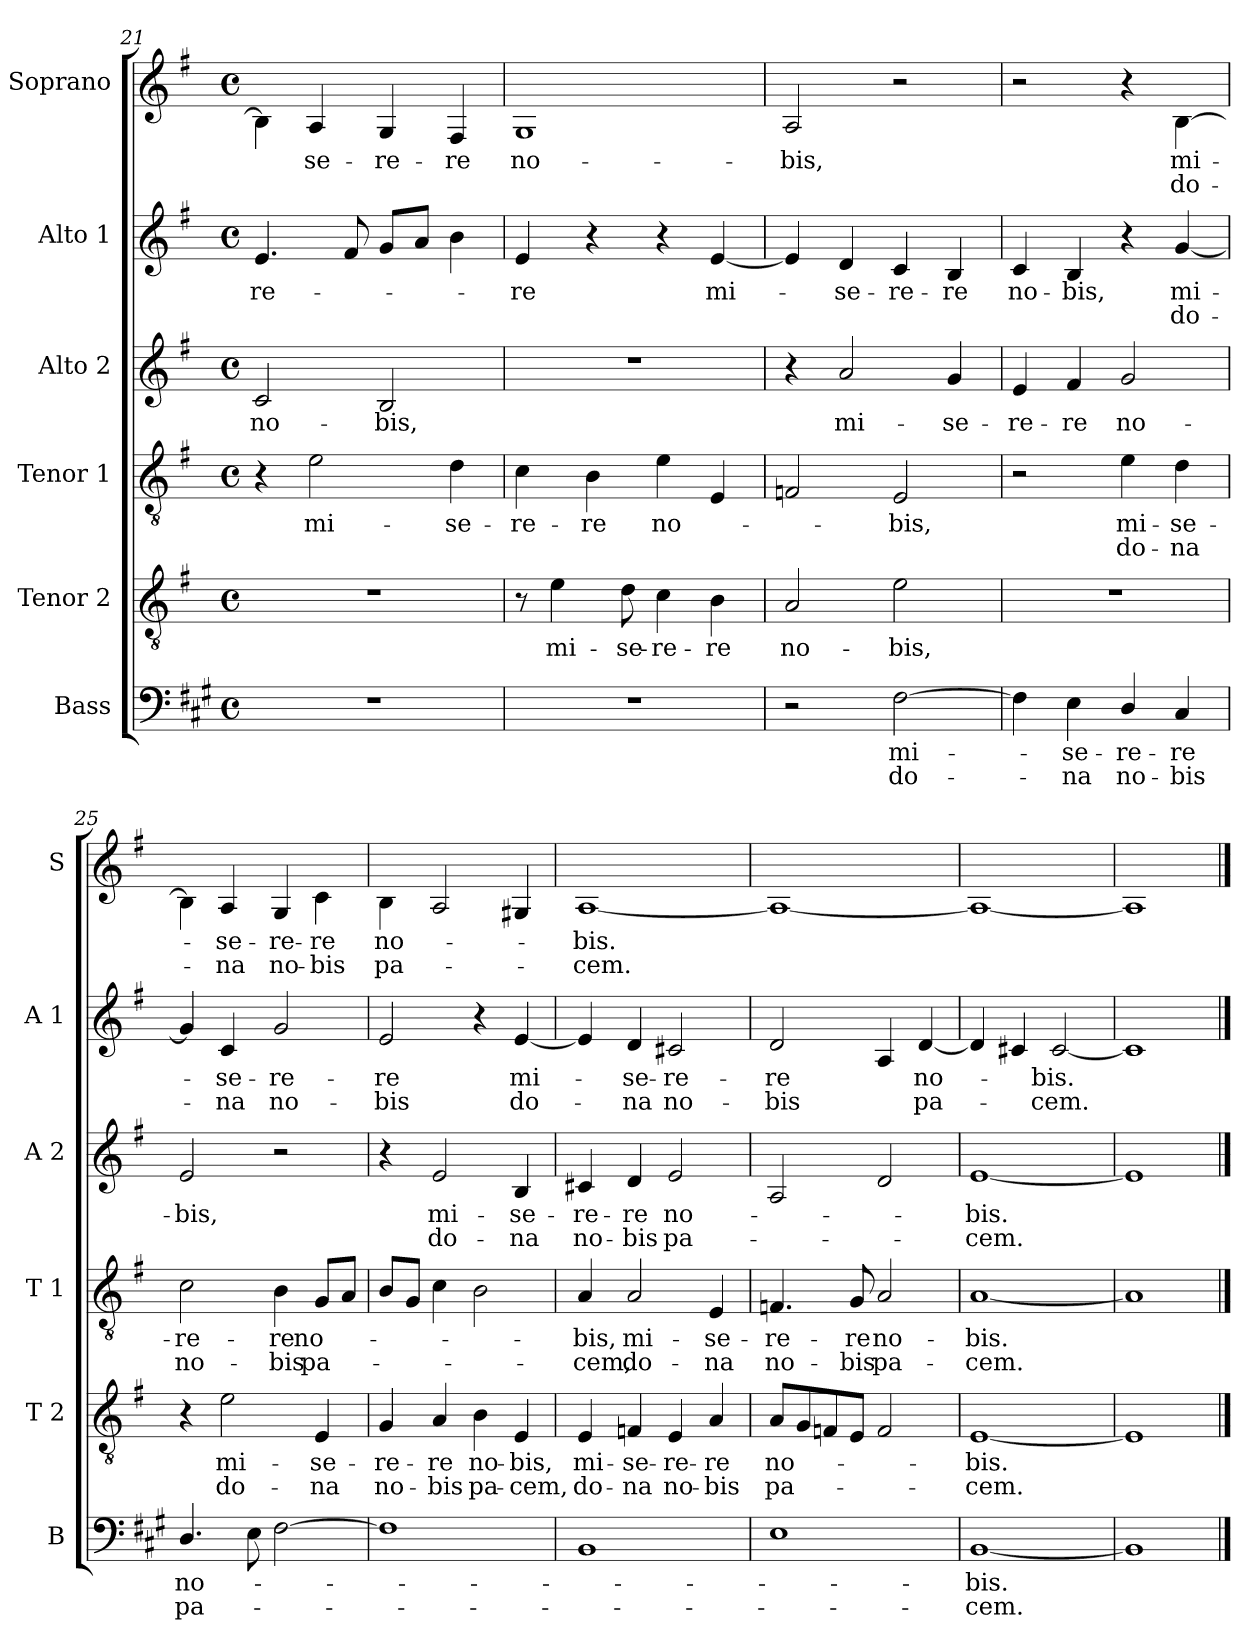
**kern	**text	**text	**kern	**text	**text	**kern	**text	**text	**kern	**text	**text	**kern	**text	**text	**kern	**text	**text
*part6	*part6	*part6	*part5	*part5	*part5	*part4	*part4	*part4	*part3	*part3	*part3	*part2	*part2	*part2	*part1	*part1	*part1
*staff6	*staff6	*staff6	*staff5	*staff5	*staff5	*staff4	*staff4	*staff4	*staff3	*staff3	*staff3	*staff2	*staff2	*staff2	*staff1	*staff1	*staff1
*I"Bass	*	*	*I"Tenor 2	*	*	*I"Tenor 1	*	*	*I"Alto 2	*	*	*I"Alto 1	*	*	*I"Soprano	*	*
*I'B	*	*	*I'T 2	*	*	*I'T 1	*	*	*I'A 2	*	*	*I'A 1	*	*	*I'S	*	*
*clefF4	*	*	*clefGv2	*	*	*clefGv2	*	*	*clefG2	*	*	*clefG2	*	*	*clefG2	*	*
*ITrd1c2	*	*	*	*	*	*	*	*	*	*	*	*	*	*	*ITrd-7c-12	*	*
*k[f#]	*	*	*k[f#]	*	*	*k[f#]	*	*	*k[f#]	*	*	*k[f#]	*	*	*k[f#]	*	*
*e:	*	*	*e:	*	*	*e:	*	*	*e:	*	*	*e:	*	*	*e:	*	*
*M4/4	*	*	*M4/4	*	*	*M4/4	*	*	*M4/4	*	*	*M4/4	*	*	*M4/4	*	*
*met(c)	*	*	*met(c)	*	*	*met(c)	*	*	*met(c)	*	*	*met(c)	*	*	*met(c)	*	*
=21	=21	=21	=21	=21	=21	=21	=21	=21	=21	=21	=21	=21	=21	=21	=21	=21	=21
1r	.	.	1r	.	.	4r	.	.	2c/	no-	.	4.e/	-re-	.	4b\]	.	.
.	.	.	.	.	.	2e\	mi-	.	.	.	.	.	.	.	4a/	-se-	.
.	.	.	.	.	.	.	.	.	.	.	.	8f#/	.	.	.	.	.
.	.	.	.	.	.	.	.	.	2B/	-bis,	.	8g/L	.	.	4g/	-re-	.
.	.	.	.	.	.	.	.	.	.	.	.	8a/J	.	.	.	.	.
.	.	.	.	.	.	4d\	-se-	.	.	.	.	4b\	.	.	4f#/	-re	.
=22	=22	=22	=22	=22	=22	=22	=22	=22	=22	=22	=22	=22	=22	=22	=22	=22	=22
1r	.	.	8r	.	.	4c\	-re-	.	1r	.	.	4e/	-re	.	1g	no-	.
.	.	.	4e\	mi-	.	.	.	.	.	.	.	.	.	.	.	.	.
.	.	.	.	.	.	4B\	-re	.	.	.	.	4r	.	.	.	.	.
.	.	.	8d\	-se-	.	.	.	.	.	.	.	.	.	.	.	.	.
.	.	.	4c\	-re-	.	4e\	no-	.	.	.	.	4r	.	.	.	.	.
.	.	.	4B\	-re	.	4E/	.	.	.	.	.	[4e/	mi-	.	.	.	.
=23	=23	=23	=23	=23	=23	=23	=23	=23	=23	=23	=23	=23	=23	=23	=23	=23	=23
2r	.	.	2A/	no-	.	2Fn/	.	.	4r	.	.	4e/]	.	.	2a/	-bis,	.
.	.	.	.	.	.	.	.	.	2a/	mi-	.	4d/	-se-	.	.	.	.
[2E\	mi-	do-	2e\	-bis,	.	2E/	-bis,	.	.	.	.	4c/	-re-	.	2r	.	.
.	.	.	.	.	.	.	.	.	4g/	-se-	.	4B/	-re	.	.	.	.
=24	=24	=24	=24	=24	=24	=24	=24	=24	=24	=24	=24	=24	=24	=24	=24	=24	=24
4E\]	.	.	1r	.	.	2r	.	.	4e/	-re-	.	4c/	no-	.	2r	.	.
4D\	-se-	-na	.	.	.	.	.	.	4f#/	-re	.	4B/	-bis,	.	.	.	.
4C/	-re-	no-	.	.	.	4e\	mi-	do-	2g/	no-	.	4r	.	.	4r	.	.
4BB/	-re	-bis	.	.	.	4d\	-se-	-na	.	.	.	[4g/	mi-	do-	[4b\	mi-	do-
!!LO:LB:g=z
=25	=25	=25	=25	=25	=25	=25	=25	=25	=25	=25	=25	=25	=25	=25	=25	=25	=25
4.C/	no-	pa-	4r	.	.	2c\	-re-	no-	2e/	-bis,	.	4g/]	.	.	4b\]	.	.
.	.	.	2e\	mi-	do-	.	.	.	.	.	.	4c/	-se-	-na	4a/	-se-	-na
8D\	.	.	.	.	.	.	.	.	.	.	.	.	.	.	.	.	.
[2E\	.	.	.	.	.	4B\	-re	-bis	2r	.	.	2g/	-re-	no-	4g/	-re-	no-
.	.	.	4E/	-se-	-na	8G/L	no-	pa-	.	.	.	.	.	.	4cc\	-re	-bis
.	.	.	.	.	.	8A/J	.	.	.	.	.	.	.	.	.	.	.
=26	=26	=26	=26	=26	=26	=26	=26	=26	=26	=26	=26	=26	=26	=26	=26	=26	=26
1E]	.	.	4G/	-re-	no-	8B/L	.	.	4r	.	.	2e/	-re	-bis	4b\	no-	pa-
.	.	.	.	.	.	8G/J	.	.	.	.	.	.	.	.	.	.	.
.	.	.	4A/	-re	-bis	4c\	.	.	2e/	mi-	do-	.	.	.	2a/	.	.
.	.	.	4B\	no-	pa-	2B\	.	.	.	.	.	4r	.	.	.	.	.
.	.	.	4E/	-bis,	-cem,	.	.	.	4B/	-se-	-na	[4e/	mi-	do-	4g#X/	.	.
=27	=27	=27	=27	=27	=27	=27	=27	=27	=27	=27	=27	=27	=27	=27	=27	=27	=27
1AA	.	.	4E/	mi-	do-	4A/	-bis,	-cem,	4c#X/	-re-	no-	4e/]	.	.	[1a	-bis.	-cem.
.	.	.	4Fn/	-se-	-na	2A/	mi-	do-	4d/	-re	-bis	4d/	-se-	-na	.	.	.
.	.	.	4E/	-re-	no-	.	.	.	2e/	no-	pa-	2c#X/	-re-	no-	.	.	.
.	.	.	4A/	-re	-bis	4E/	-se-	-na	.	.	.	.	.	.	.	.	.
=28	=28	=28	=28	=28	=28	=28	=28	=28	=28	=28	=28	=28	=28	=28	=28	=28	=28
1D	.	.	8A/L	no-	pa-	4.Fn/	-re-	no-	2A/	.	.	2d/	-re	-bis	1a_	.	.
.	.	.	8G/	.	.	.	.	.	.	.	.	.	.	.	.	.	.
.	.	.	8Fn/	.	.	.	.	.	.	.	.	.	.	.	.	.	.
.	.	.	8E/J	.	.	8G/	-re	-bis	.	.	.	.	.	.	.	.	.
.	.	.	2F/	.	.	2A/	no-	pa-	2d/	.	.	4A/	.	.	.	.	.
.	.	.	.	.	.	.	.	.	.	.	.	[4d/	no-	pa-	.	.	.
=29	=29	=29	=29	=29	=29	=29	=29	=29	=29	=29	=29	=29	=29	=29	=29	=29	=29
[1AA	-bis.	-cem.	[1E	-bis.	-cem.	[1A	-bis.	-cem.	[1e	-bis.	-cem.	4d/]	.	.	1a_	.	.
.	.	.	.	.	.	.	.	.	.	.	.	4c#X/	.	.	.	.	.
.	.	.	.	.	.	.	.	.	.	.	.	[2c#/	-bis.	-cem.	.	.	.
=30	=30	=30	=30	=30	=30	=30	=30	=30	=30	=30	=30	=30	=30	=30	=30	=30	=30
1AA]	.	.	1E]	.	.	1A]	.	.	1e]	.	.	1c#]	.	.	1a]	.	.
==	==	==	==	==	==	==	==	==	==	==	==	==	==	==	==	==	==
*-	*-	*-	*-	*-	*-	*-	*-	*-	*-	*-	*-	*-	*-	*-	*-	*-	*-
